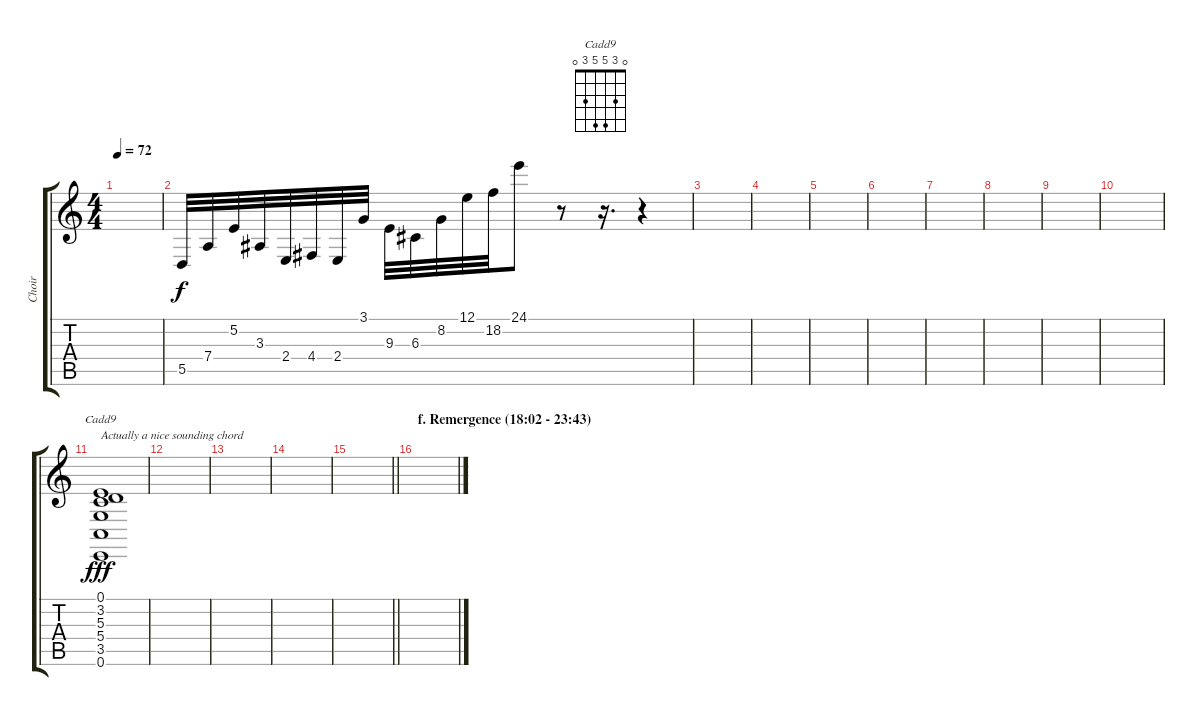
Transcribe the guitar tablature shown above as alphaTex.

\track ("Choir" "Choir") {instrument choiraahs}
\staff {score tabs}
\tuning (E4 B3 G3 D3 A2 E2) {hide}
\chord ("Cadd9" 0 3 5 5 3 0)
\ts (4 4)
\tempo 72
\clef g2
\ks c
|
5.5.32 7.4.32 5.2.32 3.3.32 2.4.32 4.4.32 2.4.32 3.1.32 9.3.32 6.3.32 8.2.32 12.1.32 18.2.32 24.1.8 r.8 r.16{d} r.4 |
|
|
|
|
|
|
|
|
(0.1 3.2 5.3 5.4 3.5 0.6).1{ch "Cadd9" txt "Actually a nice sounding chord" dy fff} |
|
|
|
\barLineRight lightlight
|
\section ("" "f. Remergence (18:02 - 23:43) ")
